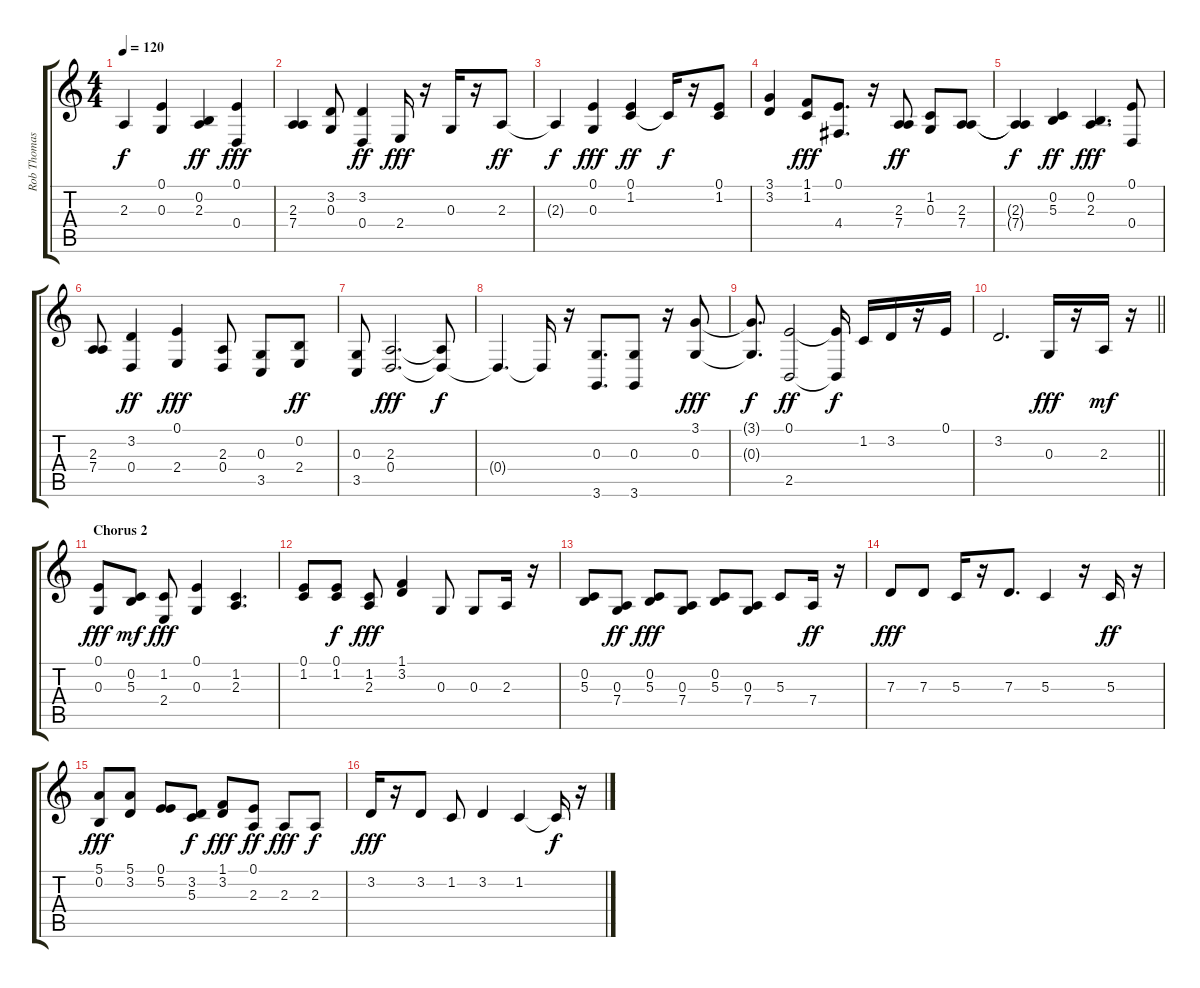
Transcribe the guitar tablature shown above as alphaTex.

\track ("Rob Thomas" "Rob Thomas") {instrument synthbrass1}
\staff {score tabs}
\tuning (E4 B3 G3 D3 A2 E2) {hide}
\ts (4 4)
\tempo 120
\clef g2
\ks c
2.3{t}.4{dy f} (0.1 0.3).4 (0.2 2.3).4{dy ff} (0.1 0.4).4{dy fff} |
(2.3 7.4).4 (3.2 0.3).8 (3.2 0.4).4{dy ff} 2.4.16{dy fff} r.16 0.3.16 r.16 2.3.8{dy ff} |
2.3{t}.4{dy f} (0.1 0.3).4{dy fff} (0.1 1.2).4{dy ff} 1.2{t}.16{dy f} r.16 (0.1 1.2).8 |
(3.1 3.2).4 (1.1 1.2).8{dy fff} (0.1 4.4).8{d} r.16 (2.3 7.4).8{dy ff} (1.2 0.3).8 (2.3 7.4).8 |
(2.3{t} 7.4{t}).4{dy f} (0.2 5.3).4{dy ff} (0.2 2.3).4{d dy fff} (0.1 0.4).8 |
(2.3 7.4).8 (3.2 0.4).4{dy ff} (0.1 2.4).4{dy fff} (2.3 0.4).8 (0.3 3.5).8 (0.2 2.4).8{dy ff} |
(0.3 3.5).8 (2.3 0.4).2{d dy fff} (2.3{t} 0.4{t}).8{dy f} |
0.4{t}.4{d} 0.4{t}.16 r.16 (0.3 3.6).8{d} (0.3 3.6).8 r.16 (3.1 0.3).8{dy fff} |
(3.1{t} 0.3{t}).8{d dy f} (0.1 2.5).2{dy ff} (0.1{t} 2.5{t}).16{dy f} 1.2.16 3.2.16 r.16 0.1.16 |
\barLineRight lightlight
3.2.2{d} 0.3.16{dy fff} r.16 2.3.16{dy mf} r.16 |
\section ("" "Chorus 2")
(0.1 0.3).8{dy fff} (0.2 5.3).8{dy mf} (1.2 2.4).8{dy fff} (0.1 0.3).4 (1.2 2.3).4{d} |
(0.1 1.2).8 (0.1 1.2).8{dy f} (1.2 2.3).8{dy fff} (1.1 3.2).4 0.3.8 0.3.8 2.3.16 r.16 |
(0.2 5.3).8 (0.3 7.4).8{dy ff} (0.2 5.3).8{dy fff} (0.3 7.4).8 (0.2 5.3).8 (0.3 7.4).8 5.3.8 7.4.16{dy ff} r.16 |
7.3.8{dy fff} 7.3.8 5.3.16 r.16 7.3.8{d} 5.3.4 r.16 5.3.16{dy ff} r.16 |
(5.1 0.2).8{dy fff} (5.1 3.2).8 (0.1 5.2).8 (3.2 5.3).8{dy f} (1.1 3.2).8{dy fff} (0.1 2.3).8{dy ff} 2.3.8{dy fff} 2.3.8{dy f} |
3.2.16{dy fff} r.16 3.2.8 1.2.8 3.2.4 1.2.4 1.2{t}.16{dy f} r.16
